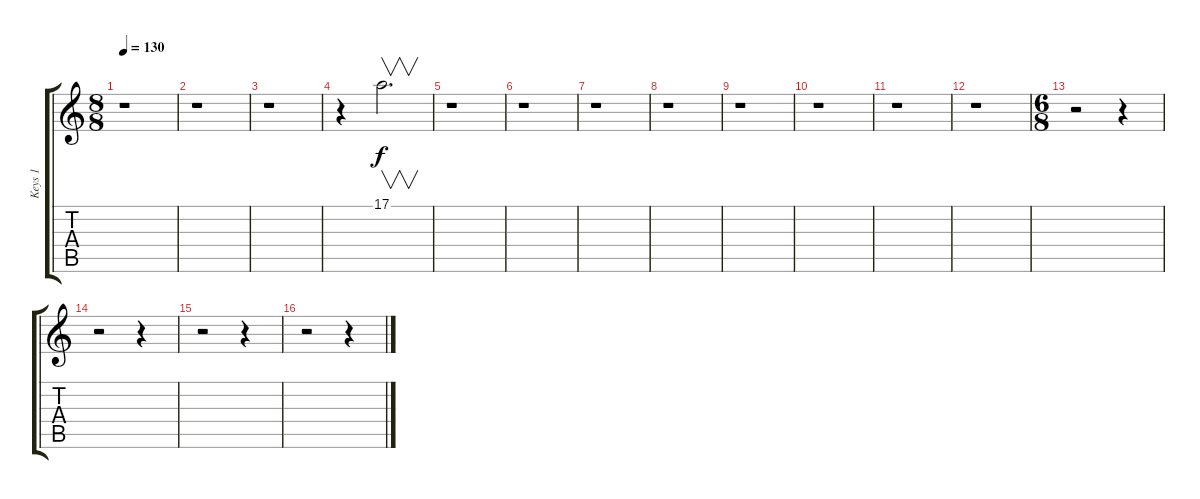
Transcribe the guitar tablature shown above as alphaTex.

\track ("Keys 1" "Keys 1") {instrument synthstrings2}
\staff {score tabs}
\tuning (E4 B3 G3 D3 A2 E2) {hide}
\ts (8 8)
\tempo 130
\clef g2
\ks c
r.1{dy f} |
r.1 |
r.1 |
r.4 17.1.2{v d} |
r.1 |
r.1 |
r.1 |
r.1 |
r.1 |
r.1 |
r.1 |
r.1 |
\ts (6 8)
r.2 r.4 |
r.2 r.4 |
r.2 r.4 |
r.2 r.4
